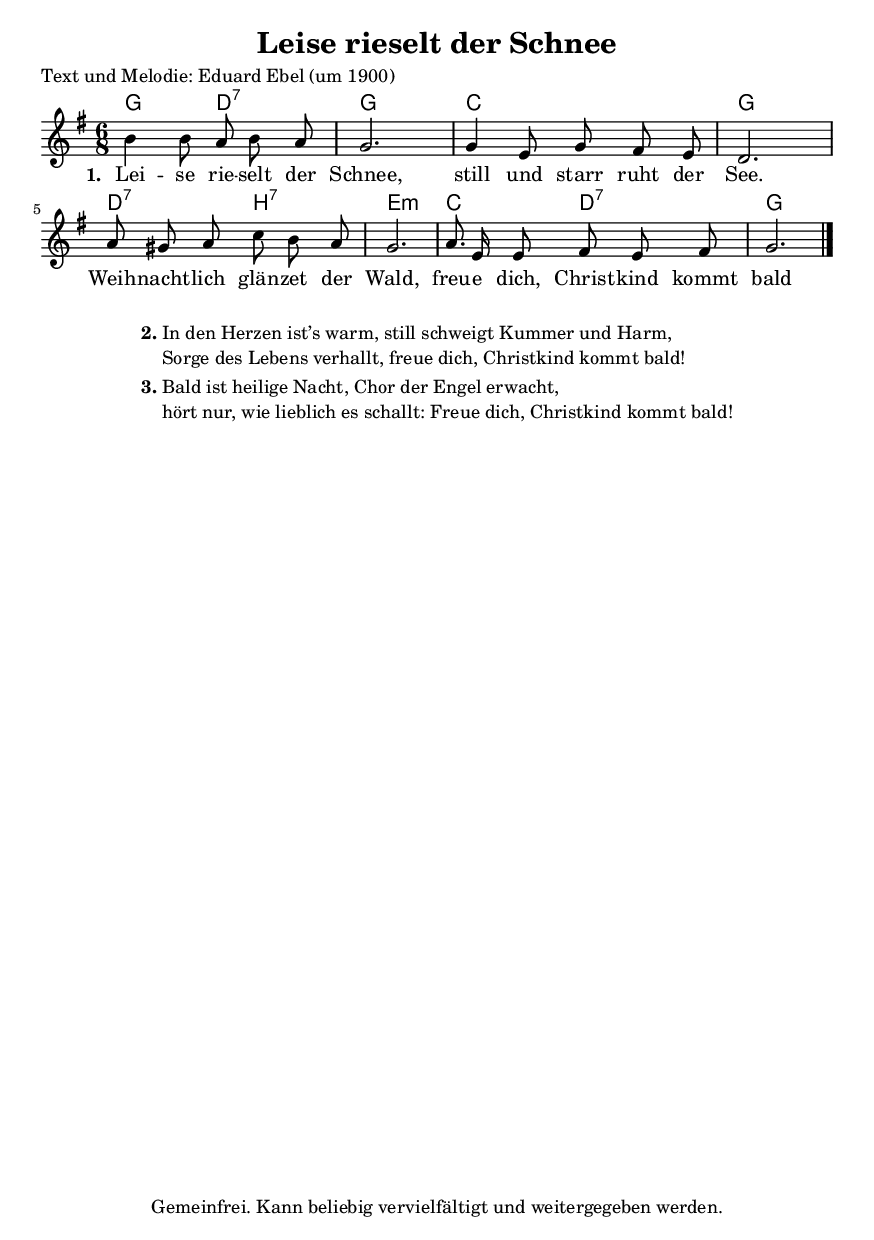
%=============================================
%   created by MuseScore Version: 0.9.6
%          Freitag, 4. Februar 2011
%=============================================
%
% geringfügige Änderungen von Hauke Rehr

\version "2.12.3"

\include "default.ly"
\header {
  title = "Leise rieselt der Schnee"
  poet = "Text und Melodie: Eduard Ebel (um 1900)"
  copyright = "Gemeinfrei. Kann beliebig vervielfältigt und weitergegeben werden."
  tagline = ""
}

#(set-global-staff-size 16)

\include "deutsch.ly"

AvoiceAA = \relative c''{
  \autoBeamOff
  \clef treble
  \key g \major
  \time 6/8
  h4 h8 a h a      | % 1
  g2.      | % 2
  g4 e8 g fis e      | % 3
  d2.      | % 4
  a'8 gis a  c  h a      | % 5
  g2.      | % 6
  a8. e16 e8 fis e fis      | % 7
  g2. \bar "|."\bar "|."
}% end of last bar in partorvoice

ApartAverseA = \lyricmode {
  \set stanza = " 1. "
  Lei -- se rie -- selt der "Schnee,"
  still und starr ruht der "See."
  Weih -- nacht -- lich glän -- zet der "Wald,"
  freu -- e dich, Christ -- kind kommt bald
}

theChords = \chordmode {
  \germanChords
  g4. d4.:7 g2. c2. g2. d4:7 s8 h4:7 s8 e2.:m c4. d4.:7 g4
}%%end of chordlist


\score {
  <<
    \new ChordNames { \theChords }
    \context Staff = ApartA <<
        \context Voice = AvoiceAA \AvoiceAA
    >>
    \context Lyrics = ApartAverseA\lyricsto AvoiceAA  \ApartAverseA
  >>
}%% end of score-block

 \markup {
   \fill-line {
     \column {
       \line {
 	 \bold "2."
         \column {
           "In den Herzen ist’s warm, still schweigt Kummer und Harm,"
           "Sorge des Lebens verhallt, freue dich, Christkind kommt bald!"
         }
       }
       \hspace #0.1
       \line {
	 \bold "3."
         \column {
           "Bald ist heilige Nacht, Chor der Engel erwacht,"
           "hört nur, wie lieblich es schallt: Freue dich, Christkind kommt bald!"
         }
       }
     }
   }
 }

 % some settings % vim: sw=2 et
